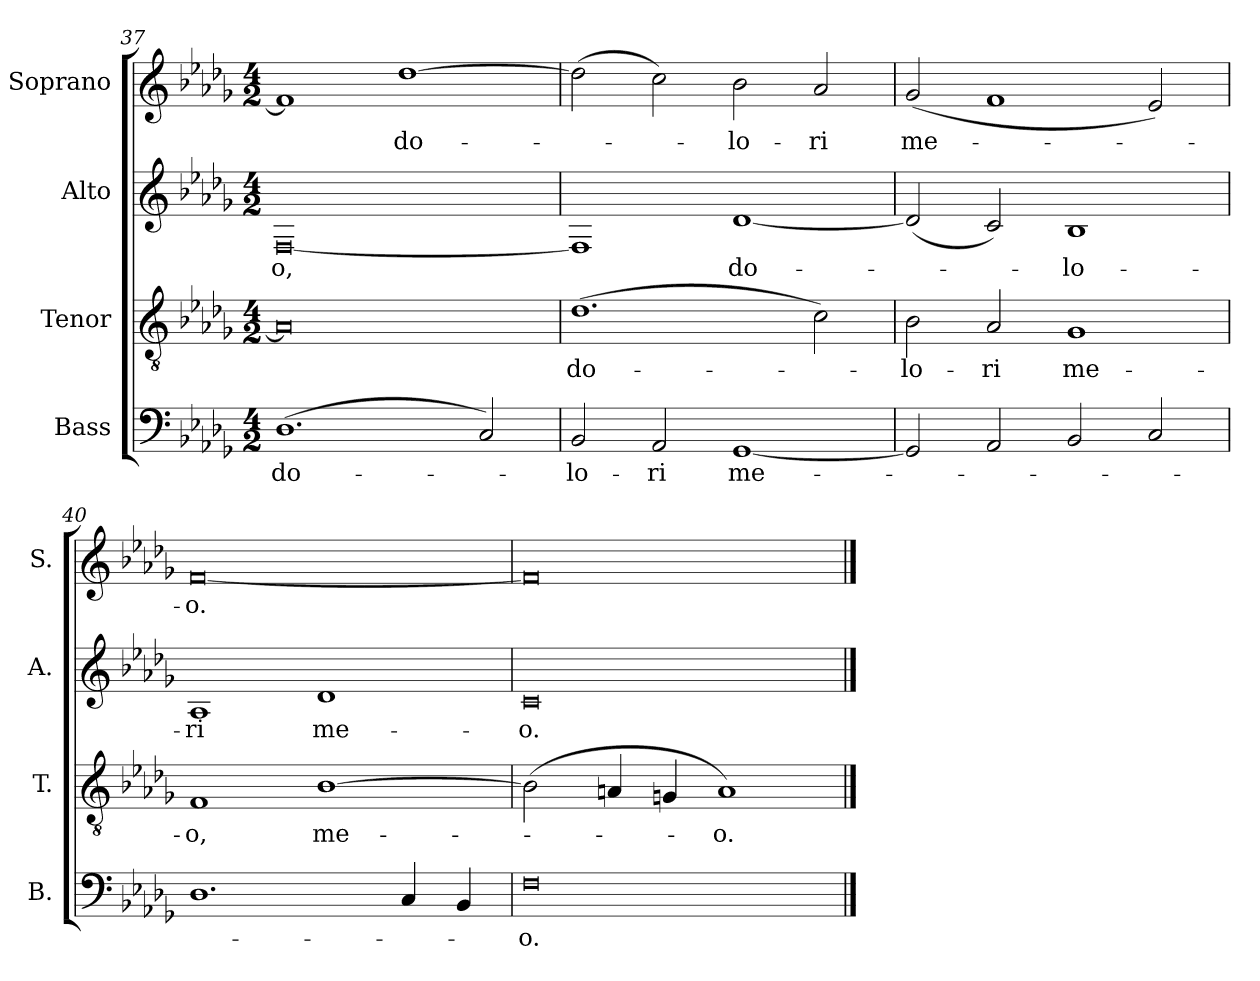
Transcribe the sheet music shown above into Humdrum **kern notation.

**kern	**text	**kern	**text	**kern	**text	**kern	**text
*part4	*part4	*part3	*part3	*part2	*part2	*part1	*part1
*staff4	*staff4	*staff3	*staff3	*staff2	*staff2	*staff1	*staff1
*I"Bass	*	*I"Tenor	*	*I"Alto	*	*I"Soprano	*
*I'B.	*	*I'T.	*	*I'A.	*	*I'S.	*
*clefF4	*	*clefGv2	*	*clefG2	*	*clefG2	*
*	*	*ITrd7c12	*	*	*	*	*
*k[b-e-a-d-g-]	*	*k[b-e-a-d-g-]	*	*k[b-e-a-d-g-]	*	*k[b-e-a-d-g-]	*
*D-:	*	*D-:	*	*D-:	*	*D-:	*
*M4/2	*	*M4/2	*	*M4/2	*	*M4/2	*
=37	=37	=37	=37	=37	=37	=37	=37
!	!LO:LY:b:color=#000000	!	!	!	!	!	!
!	!	!	!	!	!LO:LY:b:color=#000000	!	!
(1.D-i	do-	0AA-i]	.	[0Fi	-o,	1fi]	.
!	!	!	!	!	!	!	!LO:LY:b:color=#000000
.	.	.	.	.	.	[1dd-i	do-
2Ci/)	.	.	.	.	.	.	.
=38	=38	=38	=38	=38	=38	=38	=38
!	!LO:LY:b:color=#000000	!	!	!	!	!	!
!	!	!	!LO:LY:b:color=#000000	!	!	!	!
2BB-i/	-lo-	(1.D-i	do-	1Fi]	.	(2dd-i\]	.
!	!LO:LY:b:color=#000000	!	!	!	!	!	!
2AA-i/	-ri	.	.	.	.	2cci\)	.
!	!LO:LY:b:color=#000000	!	!	!	!	!	!
!	!	!	!	!	!LO:LY:b:color=#000000	!	!
!	!	!	!	!	!	!	!LO:LY:b:color=#000000
[1GG-i	me-	.	.	[1d-i	do-	2b-i\	-lo-
!	!	!	!	!	!	!	!LO:LY:b:color=#000000
.	.	2Ci\)	.	.	.	2a-i/	-ri
=39	=39	=39	=39	=39	=39	=39	=39
!	!	!	!LO:LY:b:color=#000000	!	!	!	!
!	!	!	!	!	!	!	!LO:LY:b:color=#000000
2GG-i/]	.	2BB-i\	-lo-	(2d-i/]	.	(2g-i/	me-
!	!	!	!LO:LY:b:color=#000000	!	!	!	!
2AA-i/	.	2AA-i/	-ri	2ci/)	.	1fi	.
!	!	!	!LO:LY:b:color=#000000	!	!	!	!
!	!	!	!	!	!LO:LY:b:color=#000000	!	!
2BB-i/	.	1GG-i	me-	1B-i	-lo-	.	.
2Ci/	.	.	.	.	.	2e-i/)	.
=40	=40	=40	=40	=40	=40	=40	=40
!	!	!	!LO:LY:b:color=#000000	!	!	!	!
!	!	!	!	!	!LO:LY:b:color=#000000	!	!
!	!	!	!	!	!	!	!LO:LY:b:color=#000000
1.D-i	.	1FFi	-o,	1A-i	-ri	[0fi	-o.
!	!	!	!LO:LY:b:color=#000000	!	!	!	!
!	!	!	!	!	!LO:LY:b:color=#000000	!	!
.	.	[1BB-i	me-	1d-i	me-	.	.
4Ci/	.	.	.	.	.	.	.
4BB-i/	.	.	.	.	.	.	.
=41	=41	=41	=41	=41	=41	=41	=41
!	!LO:LY:b:color=#000000	!	!	!	!	!	!
!	!	!	!	!	!LO:LY:b:color=#000000	!	!
0Fi	-o.	(2BB-i\]	.	0ci	-o.	0fi]	.
.	.	4AAni/	.	.	.	.	.
.	.	4GGni/	.	.	.	.	.
!	!	!	!LO:LY:b:color=#000000	!	!	!	!
.	.	1AAi)	-o.	.	.	.	.
==	==	==	==	==	==	==	==
*-	*-	*-	*-	*-	*-	*-	*-
